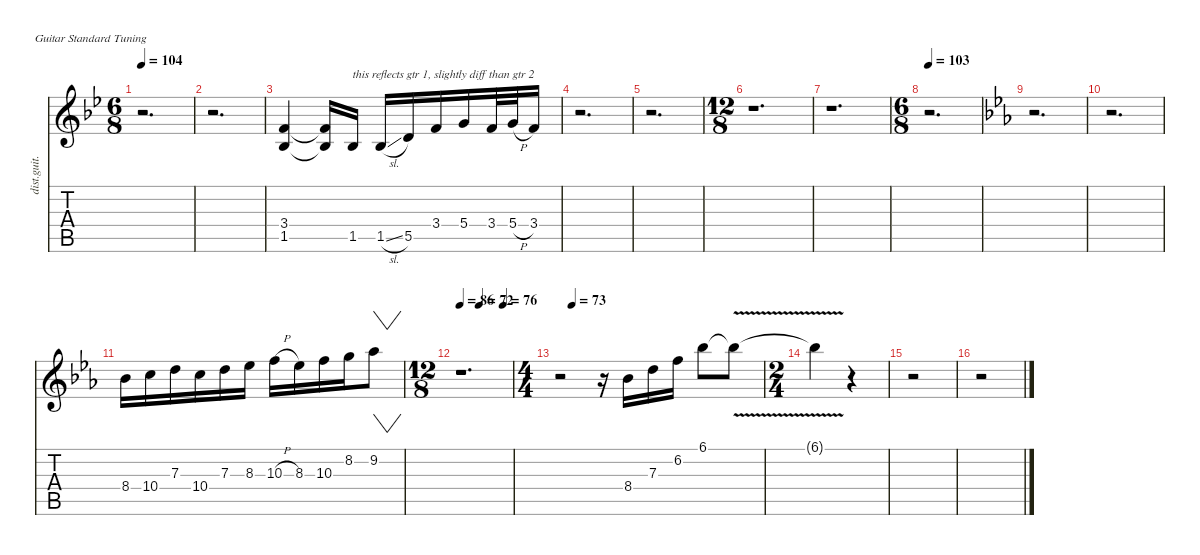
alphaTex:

\defaultSystemsLayout 4
\hideDynamics
\bracketExtendMode nobrackets
\otherSystemsTrackNameOrientation horizontal
\track ("Gtr Lead 2" "dist.guit.") {instrument distortionguitar}
\staff {score tabs}
\tuning (E4 B3 G3 D3 A2 E2)
\ts (6 8)
\tempo 104
\clef g2
\ks bb
r.2{d dy mp beam Down} |
r.2{d beam Down} |
(3.4{acc forcenatural} 1.5{acc b}).4{beam Up} (3.4{t acc forcenatural} 1.5{t acc b}).16{beam Up} 1.5{acc b}.16{txt "this reflects gtr 1, slightly diff than gtr 2" beam Up} 1.5{sl acc b}.16{beam Up} 5.5{acc forcenatural}.16{beam Up} 3.4{acc forcenatural}.16{beam Up} 5.4{acc forcenatural}.16{beam Up} 3.4{acc forcenatural}.32{beam Up} 5.4{h acc forcenatural}.32{beam Up} 3.4{acc forcenatural}.16{beam Up} |
r.2{d beam Down} |
r.2{d beam Down} |
\ts (12 8)
\beaming (8 3 3 3 3)
r.1{d beam Down} |
r.1{d beam Down} |
\ts (6 8)
\beaming (8 3 3)
\tempo 103
r.2{d beam Down} |
\ks eb
r.2{d beam Down} |
r.2{d beam Down} |
8.4{acc b}.16{dy f beam Down} 10.4{acc forcenatural}.16{beam Down} 7.3{acc forcenatural}.16{beam Down} 10.4{acc forcenatural}.16{beam Down} 7.3{acc forcenatural}.16{beam Down} 8.3{acc b}.16{beam Down} 10.3{h acc forcenatural}.16{beam Down} 8.3{acc b}.16{beam Down} 10.3{acc forcenatural}.16{beam Down} 8.2{acc forcenatural}.16{beam Down} 9.2{acc b}.8{vw beam Down} |
\ts (12 8)
\beaming (8 3 3 3 3)
\tempo 86
\tempo (72 0.375)
\tempo (76 0.833333)
r.1{d beam Down} |
\ts (4 4)
\beaming (8 2 2 2 2)
\tempo (73 0.0625)
r.2{beam Down} r.16{beam Down} 8.4{acc b}.16{beam Down} 7.3{acc forcenatural}.16{beam Down} 6.2{acc forcenatural}.16{beam Down} 6.1{acc b}.8{beam Down} 6.1{v t acc b}.8{beam Down} |
\ts (2 4)
\beaming (8 2 2)
6.1{v t acc b}.4{beam Down} r.4{beam Down} |
r.2{beam Down} |
r.2{beam Down}
